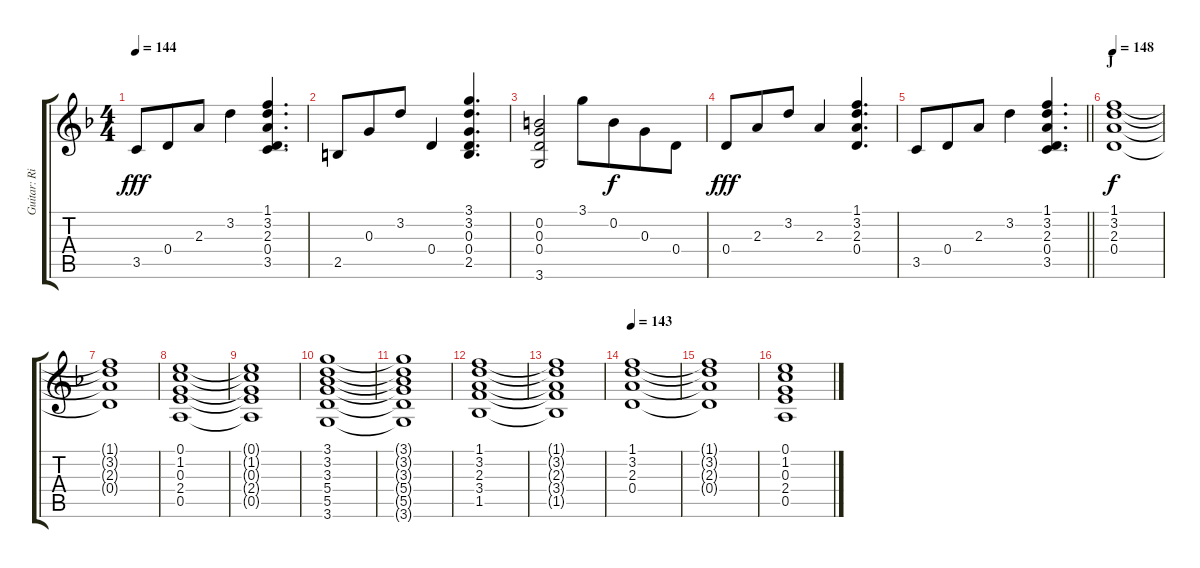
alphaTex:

\track ("Guitar: Rik" "Guitar: Ri") {instrument electricguitarclean}
\staff {score tabs}
\tuning (E4 B3 G3 D3 A2 E2) {hide}
\ts (4 4)
\tempo 144
\clef g2
\ks f
3.5.8{dy fff} 0.4.8{beam merge} 2.3.8 3.2.4 (1.1 3.2 2.3 0.4 3.5).4{d} |
2.5.8 0.3.8{beam merge} 3.2.8 0.4.4 (3.1 3.2 0.3 0.4 2.5).4{d} |
(0.2 0.3 0.4 3.6).2 3.1.8 0.2.8{dy f beam merge} 0.3.8 0.4.8 |
0.4.8{dy fff} 2.3.8{beam merge} 3.2.8 2.3.4 (1.1 3.2 2.3 0.4).4{d} |
\barLineRight lightlight
3.5.8 0.4.8{beam merge} 2.3.8 3.2.4 (1.1 3.2 2.3 0.4 3.5).4{d} |
\section ("" "J")
\tempo 148
(1.1 3.2 2.3 0.4).1{dy f} |
(1.1{t} 3.2{t} 2.3{t} 0.4{t}).1 |
(0.1 1.2 0.3 2.4 0.5).1 |
(0.1{t} 1.2{t} 0.3{t} 2.4{t} 0.5{t}).1 |
(3.1 3.2 3.3 5.4 5.5 3.6).1 |
(3.1{t} 3.2{t} 3.3{t} 5.4{t} 5.5{t} 3.6{t}).1 |
(1.1 3.2 2.3 3.4 1.5).1 |
(1.1{t} 3.2{t} 2.3{t} 3.4{t} 1.5{t}).1 |
\tempo 143
(1.1 3.2 2.3 0.4).1{volume 7 instrument acousticguitarsteel} |
(1.1{t} 3.2{t} 2.3{t} 0.4{t}).1 |
(0.1 1.2 0.3 2.4 0.5).1
